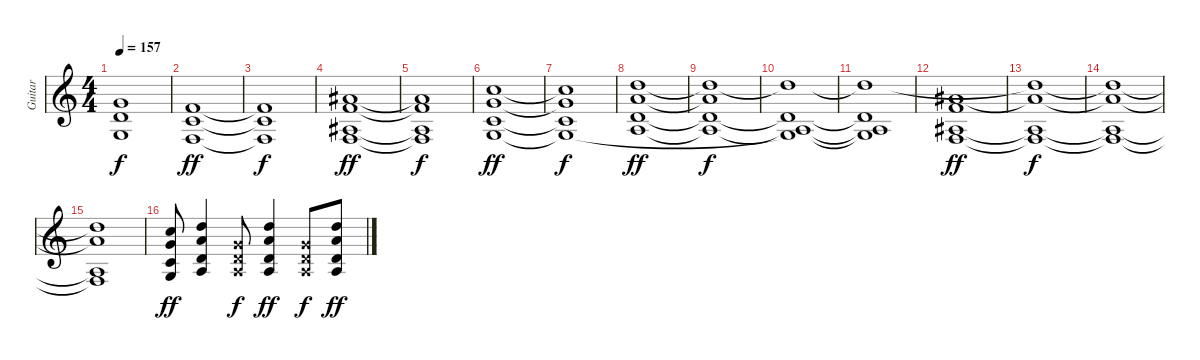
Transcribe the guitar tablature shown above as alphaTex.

\track ("Guitar" "Guitar") {instrument distortionguitar}
\staff {score}
\tuning (E4 B3 G3 D3 A2 E2) {hide}
\ts (4 4)
\tempo 157
\clef g2
\ks c
(0.3{t} 0.4{t} 3.6{t}).1{dy f} |
(3.4 3.5 1.6).1{dy ff} |
(3.4{t} 3.5{t} 1.6{t}).1{dy f} |
(3.3 3.4 1.5 1.6).1{dy ff} |
(3.3{t} 3.4{t} 1.5{t} 1.6{t}).1{dy f} |
(1.2 0.3 3.5 3.6).1{dy ff} |
(1.2{t} 0.3{t} 3.5{t} 3.6{t}).1{dy f} |
(3.2 2.3 0.4 0.5).1{dy ff} |
(3.2{t} 2.3{t} 0.4{t} 0.5{t}).1{dy f} |
(3.2{t} 0.4{t} 0.5{t} 3.6{t}).1 |
(3.2{t} 0.4{t} 0.5{t} 3.6{t}).1 |
(3.3 3.4 1.5 1.6).1{dy ff} |
(3.2{t} 3.3{t} 1.5{t} 1.6{t}).1{dy f} |
(3.2{t} 3.3{t} 1.5{t} 1.6{t}).1 |
(3.2{t} 3.3{t} 1.5{t} 1.6{t}).1 |
(1.2 0.3 3.5 3.6).8{dy ff} (3.2 2.3 0.4 0.5).4 (0.3{x} 0.4{x} 0.5{x}).8{dy f} (3.2 2.3 0.4 0.5).4{dy ff} (0.3{x} 0.4{x} 0.5{x}).8{dy f} (3.2 2.3 0.4 0.5).8{dy ff}
